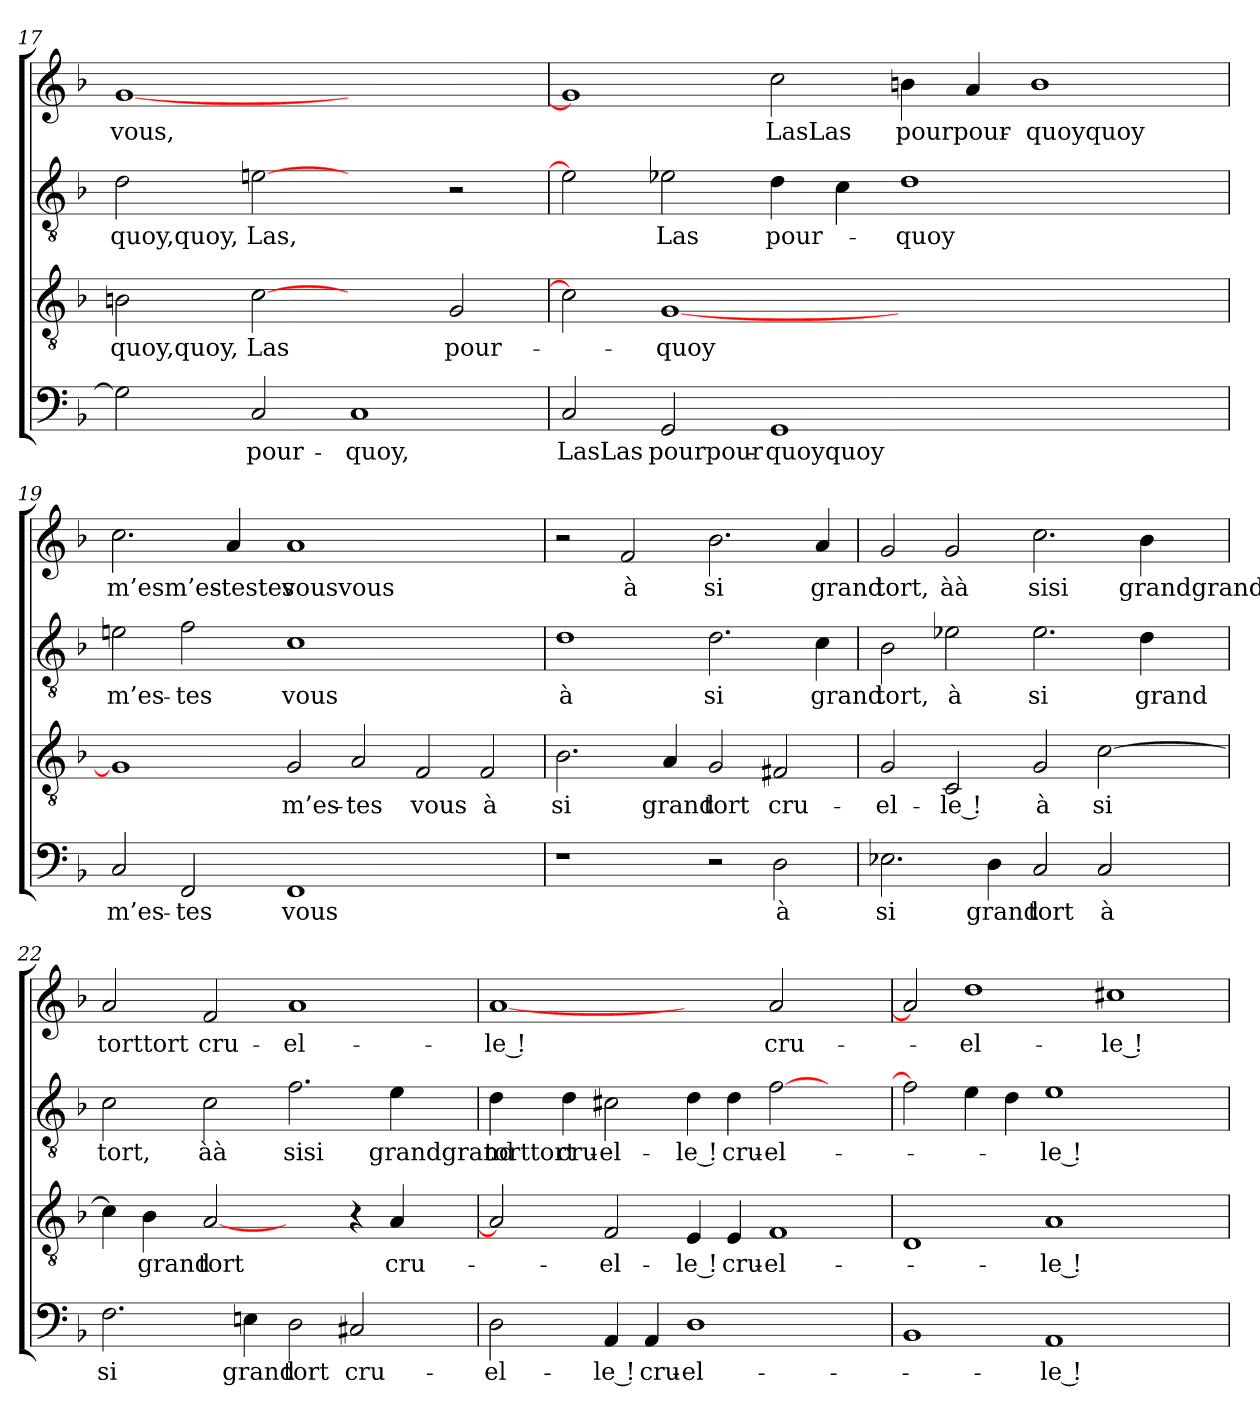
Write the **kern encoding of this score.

**kern	**text	**kern	**text	**kern	**text	**kern	**text
*part4	*part4	*part3	*part3	*part2	*part2	*part1	*part1
*staff4	*staff4	*staff3	*staff3	*staff2	*staff2	*staff1	*staff1
*clefF4	*	*clefGv2	*	*clefGv2	*	*clefG2	*
*k[b-]	*	*k[b-]	*	*k[b-]	*	*k[b-]	*
=17	=17	=17	=17	=17	=17	=17	=17
2G]	.	2Bn	-quoy,quoy,	2d	-quoy,quoy,	[1g	vous,
2C	pour-	[2c	Las	[2en	Las,	.	.
1C	-quoy,	2ryy	.	2ryy	.	1ryy	.
.	.	2G	pour-	2r	.	.	.
=18	=18	=18	=18	=18	=18	=18	=18
2C	LasLas	2c]	.	2e]	.	1g]	.
2GG	pourpour-	[1G	-quoy	2e-X	Las	.	.
1GG	-quoyquoy	.	.	4d	pour-	2cc	LasLas
.	.	.	.	4c	.	.	.
.	.	1.ryy	.	1d	-quoy	4bn	pourpour-
.	.	.	.	.	.	4a	.
1ryy	.	.	.	.	.	1b	-quoyquoy
.	.	.	.	2ryy	.	.	.
=19	=19	=19	=19	=19	=19	=19	=19
2C	m’es-	1G]	.	2en	m’es-	2.cc	m’esm’es-
2FF	-tes	.	.	2f	-tes	.	.
.	.	.	.	.	.	4a	-testes
1FF	vous	2G	m’es-	1c	vous	1a	vousvous
.	.	2A	-tes	.	.	.	.
1ryy	.	2F	vous	1ryy	.	1ryy	.
.	.	2F	à	.	.	.	.
=20	=20	=20	=20	=20	=20	=20	=20
1r	.	2.B-	si	1d	à	2r	.
.	.	.	.	.	.	2f	à
.	.	4A	grand	.	.	.	.
2r	.	2G	tort	2.d	si	2.b-	si
2D	à	2F#X	cru-	.	.	.	.
.	.	.	.	4c	grand	4a	grand
!!LO:LB:g=z
=21	=21	=21	=21	=21	=21	=21	=21
2.E-X	si	2G	-el-	2B-	tort,	2g	tort,
.	.	2C	-le !	2e-X	à	2g	àà
4D	grand	.	.	.	.	.	.
2C	tort	2G	à	2.e-	si	2.cc	sisi
2C	à	[2c	si	.	.	.	.
.	.	.	.	4d	grand	4b-	grandgrand
=22	=22	=22	=22	=22	=22	=22	=22
2.F	si	4c]	.	2c	tort,	2a	torttort
.	.	4B-	grand	.	.	.	.
.	.	[2A	tort	2c	àà	2f	cru-
4En	grand	.	.	.	.	.	.
2D	tort	2ryy	.	2.f	sisi	1a	-el-
2C#X	cru-	4r	.	.	.	.	.
.	.	4A	cru-	4e	grandgrand	.	.
=23	=23	=23	=23	=23	=23	=23	=23
2D	-el-	2A]	.	4d	torttort	[1a	-le !
.	.	.	.	4d	cru-	.	.
4AA	-le !	2F	-el-	2c#X	-el-	.	.
4AA	cru-	.	.	.	.	.	.
1D	-el-	4E	-le !	4d	-le !	2ryy	.
.	.	4E	cru-	4d	cru-	.	.
.	.	1F	-el-	[2f	-el-	2a	cru-
2ryy	.	.	.	2ryy	.	2ryy	.
=24	=24	=24	=24	=24	=24	=24	=24
1BB-	.	1D	.	2f]	.	2a]	.
.	.	.	.	4e	.	1dd	-el-
.	.	.	.	4d	.	.	.
1AA	-le !	1A	-le !	1e	-le !	.	.
.	.	.	.	.	.	1cc#X	-le !
2ryy	.	2ryy	.	2ryy	.	.	.
=	=	=	=	=	=	=	=
*-	*-	*-	*-	*-	*-	*-	*-
